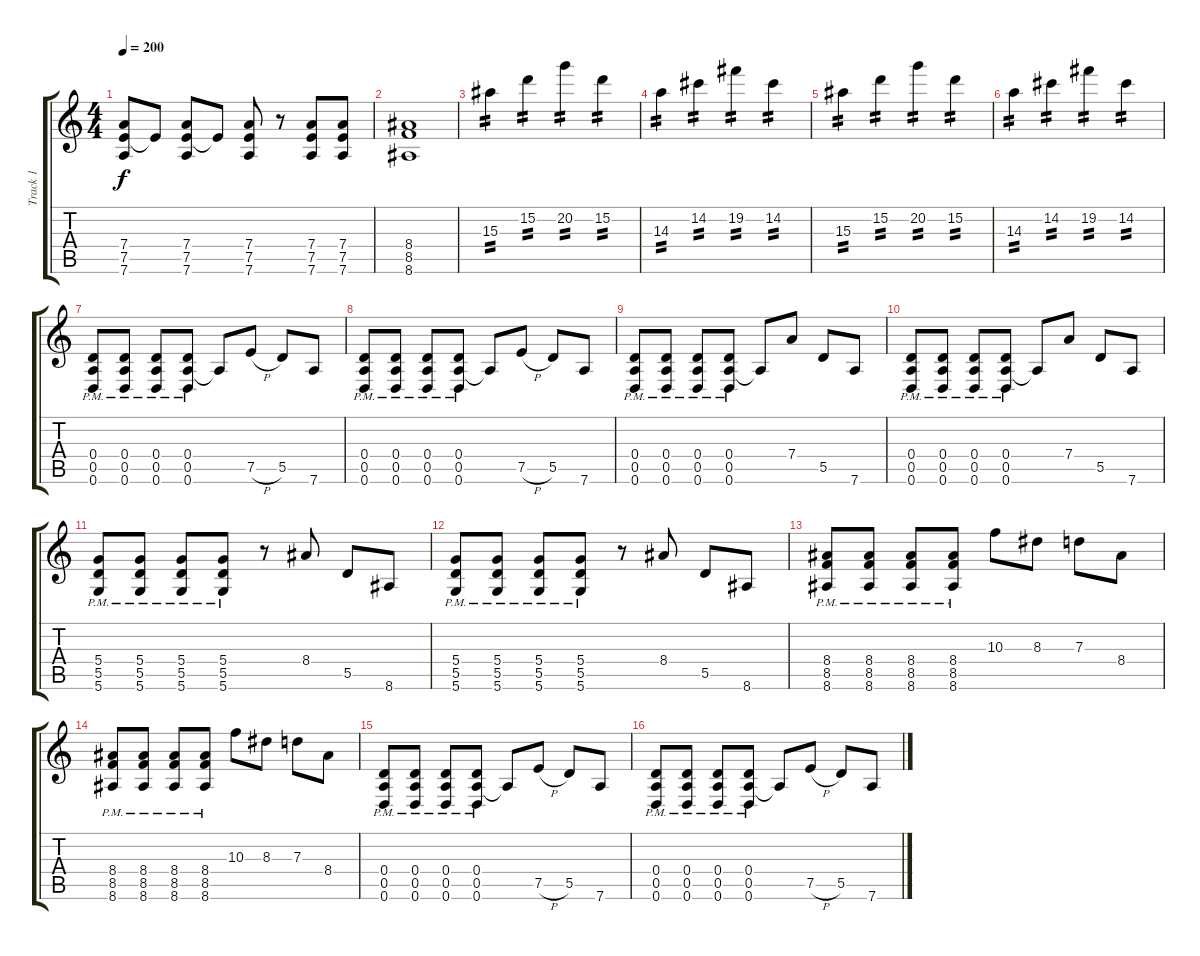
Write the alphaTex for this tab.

\track ("Track 1" "Track 1") {instrument distortionguitar}
\staff {score tabs}
\tuning (E4 B3 G3 D3 A2 D2) {hide}
\ts (4 4)
\tempo 200
\clef g2
\ks c
(7.4 7.5 7.6).8{dy f} 7.5{t}.8 (7.4 7.5 7.6).8 7.5{t}.8 (7.4 7.5 7.6).8 r.8 (7.4 7.5 7.6).8 (7.4 7.5 7.6).8 |
(8.4 8.5 8.6).1 |
15.3.4{tp 2} 15.2.4{tp 2} 20.2.4{tp 2} 15.2.4{tp 2} |
14.3.4{tp 2} 14.2.4{tp 2} 19.2.4{tp 2} 14.2.4{tp 2} |
15.3.4{tp 2} 15.2.4{tp 2} 20.2.4{tp 2} 15.2.4{tp 2} |
14.3.4{tp 2} 14.2.4{tp 2} 19.2.4{tp 2} 14.2.4{tp 2} |
(0.4{pm} 0.5 0.6).8 (0.4{pm} 0.5 0.6).8 (0.4{pm} 0.5 0.6).8 (0.4{pm} 0.5 0.6).8 0.5{t}.8 7.5{h}.8 5.5.8 7.6.8 |
(0.4{pm} 0.5 0.6).8 (0.4{pm} 0.5 0.6).8 (0.4{pm} 0.5 0.6).8 (0.4{pm} 0.5 0.6).8 0.5{t}.8 7.5{h}.8 5.5.8 7.6.8 |
(0.4{pm} 0.5 0.6).8 (0.4{pm} 0.5 0.6).8 (0.4{pm} 0.5 0.6).8 (0.4{pm} 0.5 0.6).8 0.5{t}.8 7.4.8 5.5.8 7.6.8 |
(0.4{pm} 0.5 0.6).8 (0.4{pm} 0.5 0.6).8 (0.4{pm} 0.5 0.6).8 (0.4{pm} 0.5 0.6).8 0.5{t}.8 7.4.8 5.5.8 7.6.8 |
(5.4{pm} 5.5 5.6).8 (5.4{pm} 5.5 5.6).8 (5.4{pm} 5.5 5.6).8 (5.4{pm} 5.5 5.6).8 r.8 8.4.8 5.5.8 8.6.8 |
(5.4{pm} 5.5 5.6).8 (5.4{pm} 5.5 5.6).8 (5.4{pm} 5.5 5.6).8 (5.4{pm} 5.5 5.6).8 r.8 8.4.8 5.5.8 8.6.8 |
(8.4{pm} 8.5 8.6).8 (8.4{pm} 8.5 8.6).8 (8.4{pm} 8.5 8.6).8 (8.4{pm} 8.5 8.6).8 10.3.8 8.3.8 7.3.8 8.4.8 |
(8.4{pm} 8.5 8.6).8 (8.4{pm} 8.5 8.6).8 (8.4{pm} 8.5 8.6).8 (8.4{pm} 8.5 8.6).8 10.3.8 8.3.8 7.3.8 8.4.8 |
(0.4{pm} 0.5 0.6).8 (0.4{pm} 0.5 0.6).8 (0.4{pm} 0.5 0.6).8 (0.4{pm} 0.5 0.6).8 0.5{t}.8 7.5{h}.8 5.5.8 7.6.8 |
(0.4{pm} 0.5 0.6).8 (0.4{pm} 0.5 0.6).8 (0.4{pm} 0.5 0.6).8 (0.4{pm} 0.5 0.6).8 0.5{t}.8 7.5{h}.8 5.5.8 7.6.8
